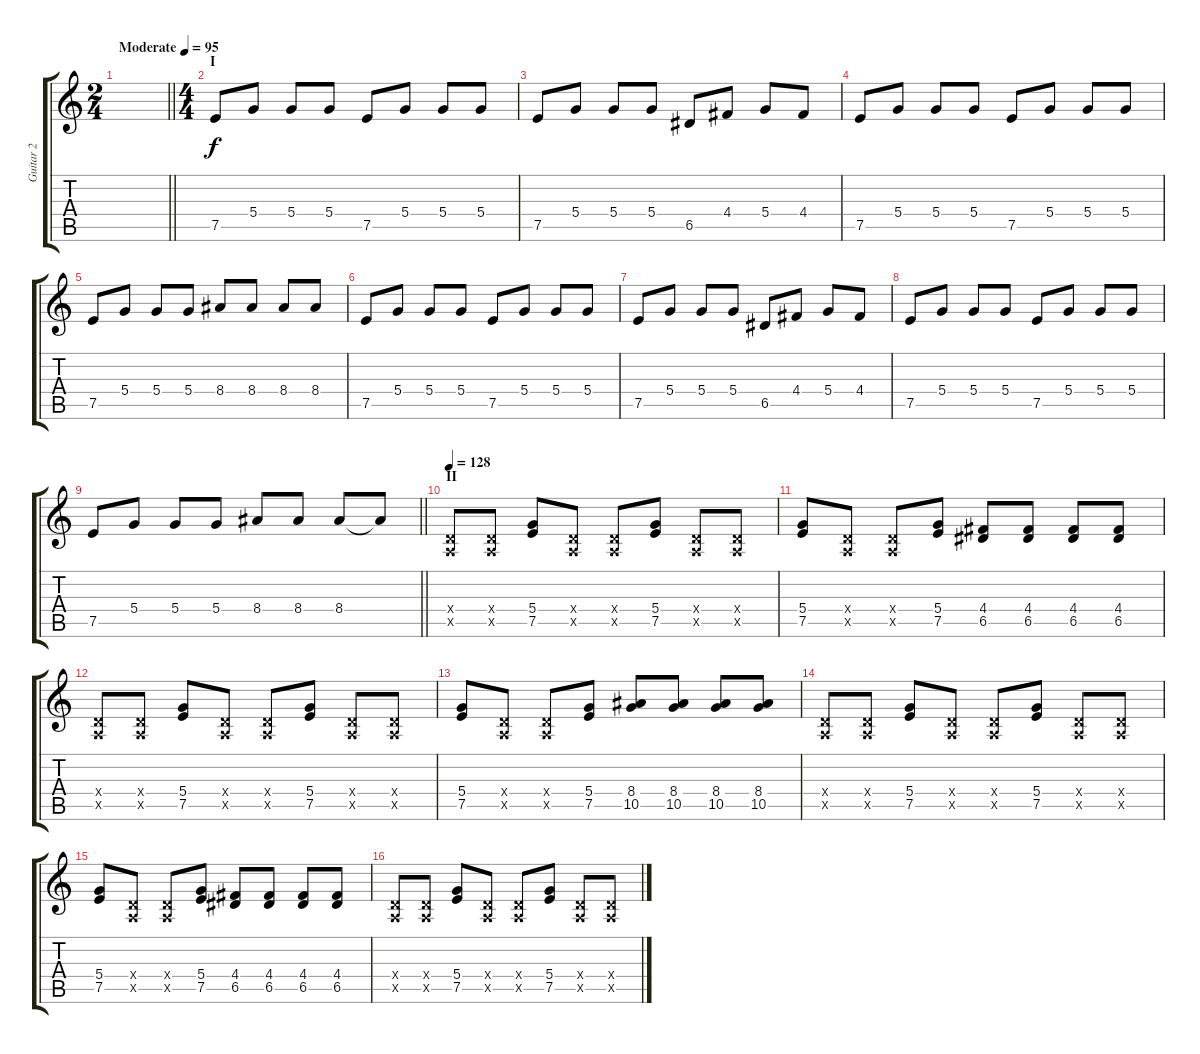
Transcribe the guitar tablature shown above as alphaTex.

\track ("Guitar 2" "Guitar 2") {instrument distortionguitar}
\staff {score tabs}
\tuning (E4 B3 G3 D3 A2 E2) {hide}
\ts (2 4)
\tempo (95 "Moderate")
\clef g2
\barLineRight lightlight
\ks c
|
\ts (4 4)
\section ("" "I")
7.5.8 5.4.8 5.4.8 5.4.8 7.5.8 5.4.8 5.4.8 5.4.8 |
7.5.8 5.4.8 5.4.8 5.4.8 6.5.8 4.4.8 5.4.8 4.4.8 |
7.5.8 5.4.8 5.4.8 5.4.8 7.5.8 5.4.8 5.4.8 5.4.8 |
7.5.8 5.4.8 5.4.8 5.4.8 8.4.8 8.4.8 8.4.8 8.4.8 |
7.5.8 5.4.8 5.4.8 5.4.8 7.5.8 5.4.8 5.4.8 5.4.8 |
7.5.8 5.4.8 5.4.8 5.4.8 6.5.8 4.4.8 5.4.8 4.4.8 |
7.5.8 5.4.8 5.4.8 5.4.8 7.5.8 5.4.8 5.4.8 5.4.8 |
\barLineRight lightlight
7.5.8 5.4.8 5.4.8 5.4.8 8.4.8 8.4.8 8.4.8 8.4{t}.8 |
\section ("" "II")
\tempo 128
(0.4{x} 0.5{x}).8 (0.4{x} 0.5{x}).8 (5.4 7.5).8 (0.4{x} 0.5{x}).8 (0.4{x} 0.5{x}).8 (5.4 7.5).8 (0.4{x} 0.5{x}).8 (0.4{x} 0.5{x}).8 |
(5.4 7.5).8 (0.4{x} 0.5{x}).8 (0.4{x} 0.5{x}).8 (5.4 7.5).8 (4.4 6.5).8 (4.4 6.5).8 (4.4 6.5).8 (4.4 6.5).8 |
(0.4{x} 0.5{x}).8 (0.4{x} 0.5{x}).8 (5.4 7.5).8 (0.4{x} 0.5{x}).8 (0.4{x} 0.5{x}).8 (5.4 7.5).8 (0.4{x} 0.5{x}).8 (0.4{x} 0.5{x}).8 |
(5.4 7.5).8 (0.4{x} 0.5{x}).8 (0.4{x} 0.5{x}).8 (5.4 7.5).8 (8.4 10.5).8 (8.4 10.5).8 (8.4 10.5).8 (8.4 10.5).8 |
(0.4{x} 0.5{x}).8 (0.4{x} 0.5{x}).8 (5.4 7.5).8 (0.4{x} 0.5{x}).8 (0.4{x} 0.5{x}).8 (5.4 7.5).8 (0.4{x} 0.5{x}).8 (0.4{x} 0.5{x}).8 |
(5.4 7.5).8 (0.4{x} 0.5{x}).8 (0.4{x} 0.5{x}).8 (5.4 7.5).8 (4.4 6.5).8 (4.4 6.5).8 (4.4 6.5).8 (4.4 6.5).8 |
(0.4{x} 0.5{x}).8 (0.4{x} 0.5{x}).8 (5.4 7.5).8 (0.4{x} 0.5{x}).8 (0.4{x} 0.5{x}).8 (5.4 7.5).8 (0.4{x} 0.5{x}).8 (0.4{x} 0.5{x}).8
